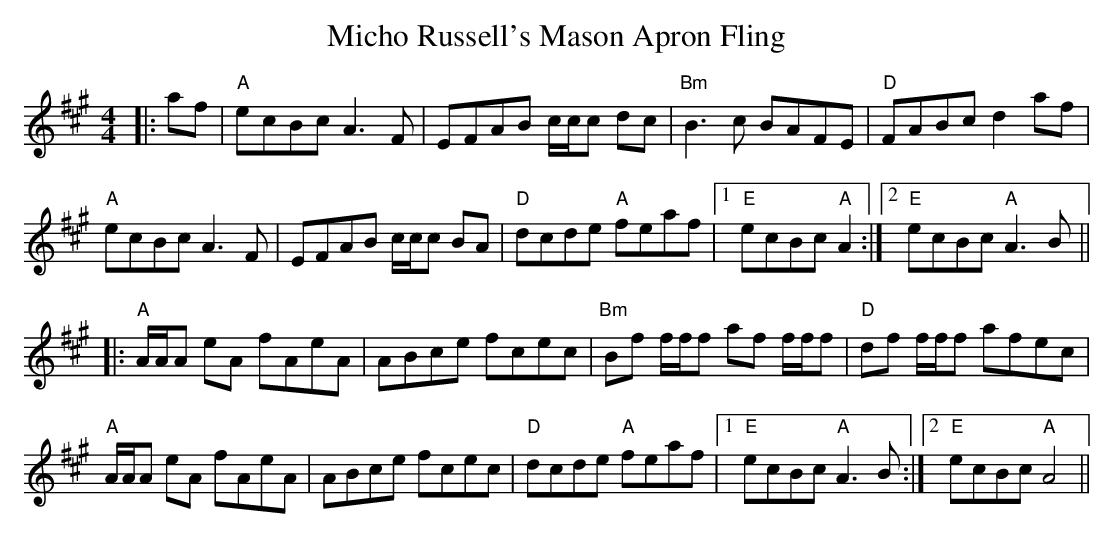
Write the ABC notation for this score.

X:1
T: Micho Russell's Mason Apron Fling
M: 4/4
L: 1/8
K: Amaj
|:af|"A"ecBc A3F|EFAB c/c/c dc|"Bm"B3c BAFE|"D"FABc d2 af|
"A"ecBc A3F|EFAB c/c/c BA|"D"dcde "A"feaf|1 "E"ecBc "A"A2:|2 "E"ecBc "A"A3B||
|:"A"A/A/A eA fAeA|ABce fcec|"Bm"Bf f/f/f af f/f/f |"D"df f/f/f afec|
"A"A/A/A eA fAeA|ABce fcec|"D"dcde "A"feaf|1 "E"ecBc "A"A3B:|2 "E"ecBc "A"A4||
